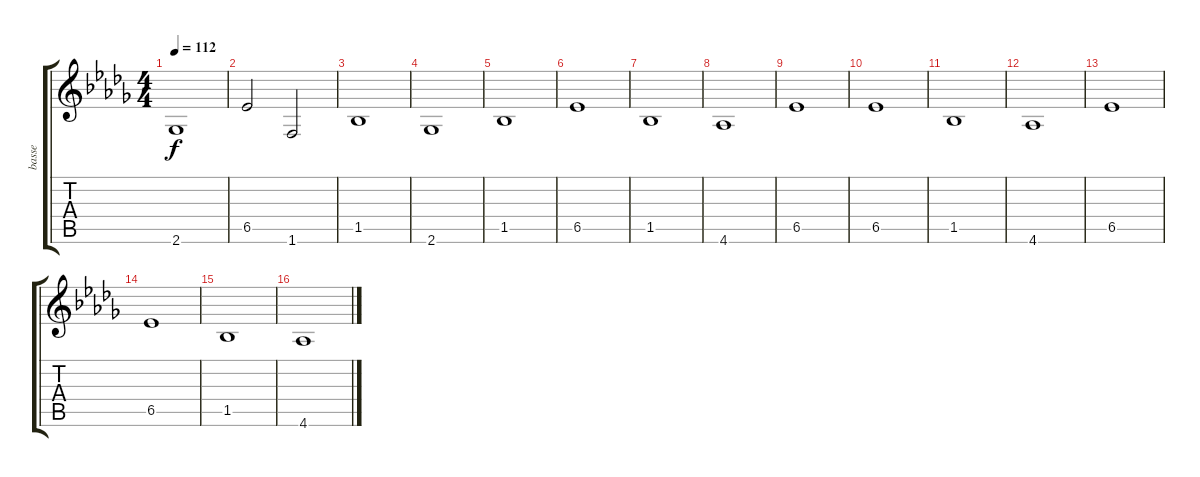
\track ("basse" "basse") {instrument electricbassfinger}
\staff {score tabs}
\tuning (E4 B3 G3 D3 A2 E2) {hide}
\ts (4 4)
\tempo 112
\clef g2
\ks bbminor
2.6.1{dy f} |
6.5.2 1.6.2 |
1.5.1 |
2.6.1 |
1.5.1 |
6.5.1 |
1.5.1 |
4.6.1 |
6.5.1 |
6.5.1 |
1.5.1 |
4.6.1 |
6.5.1 |
6.5.1 |
1.5.1 |
4.6.1
